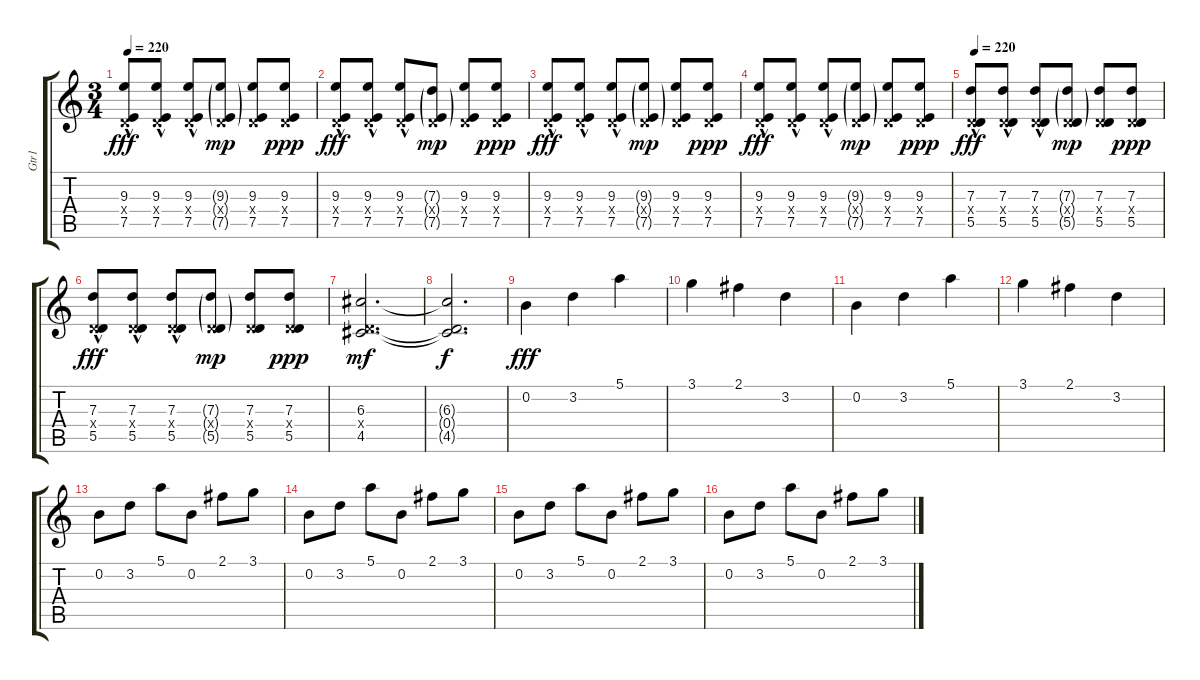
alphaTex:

\track ("Gtr1" "Gtr1") {instrument electricguitarjazz}
\staff {score tabs}
\tuning (E4 B3 G3 D3 A2 D2) {hide}
\ts (3 4)
\tempo 220
\clef g2
\ks c
(9.3 0.4{x} 7.5{hac}).8{dy fff} (9.3 0.4{x} 7.5{hac}).8 (9.3 0.4{x} 7.5{hac}).8 (9.3{g} 0.4{g x} 7.5{g}).8{dy mp} (9.3 0.4{x} 7.5).8 (9.3 0.4{x} 7.5).8{dy ppp} |
(9.3 0.4{x} 7.5{hac}).8{dy fff} (9.3 0.4{x} 7.5{hac}).8 (9.3 0.4{x} 7.5{hac}).8 (7.3{g} 0.4{g x} 7.5{g}).8{dy mp} (9.3 0.4{x} 7.5).8 (9.3 0.4{x} 7.5).8{dy ppp} |
(9.3 0.4{x} 7.5{hac}).8{dy fff} (9.3 0.4{x} 7.5{hac}).8 (9.3 0.4{x} 7.5{hac}).8 (9.3{g} 0.4{g x} 7.5{g}).8{dy mp} (9.3 0.4{x} 7.5).8 (9.3 0.4{x} 7.5).8{dy ppp} |
(9.3 0.4{x} 7.5{hac}).8{dy fff} (9.3 0.4{x} 7.5{hac}).8 (9.3 0.4{x} 7.5{hac}).8 (9.3{g} 0.4{g x} 7.5{g}).8{dy mp} (9.3 0.4{x} 7.5).8 (9.3 0.4{x} 7.5).8{dy ppp} |
\tempo 220
(7.3 0.4{x} 5.5{hac}).8{dy fff} (7.3 0.4{x} 5.5{hac}).8 (7.3 0.4{x} 5.5{hac}).8 (7.3{g} 0.4{g x} 5.5{g}).8{dy mp} (7.3 0.4{x} 5.5).8 (7.3 0.4{x} 5.5).8{dy ppp} |
(7.3 0.4{x} 5.5{hac}).8{dy fff} (7.3 0.4{x} 5.5{hac}).8 (7.3 0.4{x} 5.5{hac}).8 (7.3{g} 0.4{g x} 5.5{g}).8{dy mp} (7.3 0.4{x} 5.5).8 (7.3 0.4{x} 5.5).8{dy ppp} |
(6.3 0.4{x} 4.5).2{d dy mf} |
(6.3{t} 0.4{t} 4.5{t}).2{d dy f} |
0.2.4{dy fff} 3.2.4 5.1.4 |
3.1.4 2.1.4 3.2.4 |
0.2.4 3.2.4 5.1.4 |
3.1.4 2.1.4 3.2.4 |
0.2.8 3.2.8 5.1.8 0.2.8 2.1.8 3.1.8 |
0.2.8 3.2.8 5.1.8 0.2.8 2.1.8 3.1.8 |
0.2.8 3.2.8 5.1.8 0.2.8 2.1.8 3.1.8 |
0.2.8 3.2.8 5.1.8 0.2.8 2.1.8 3.1.8
